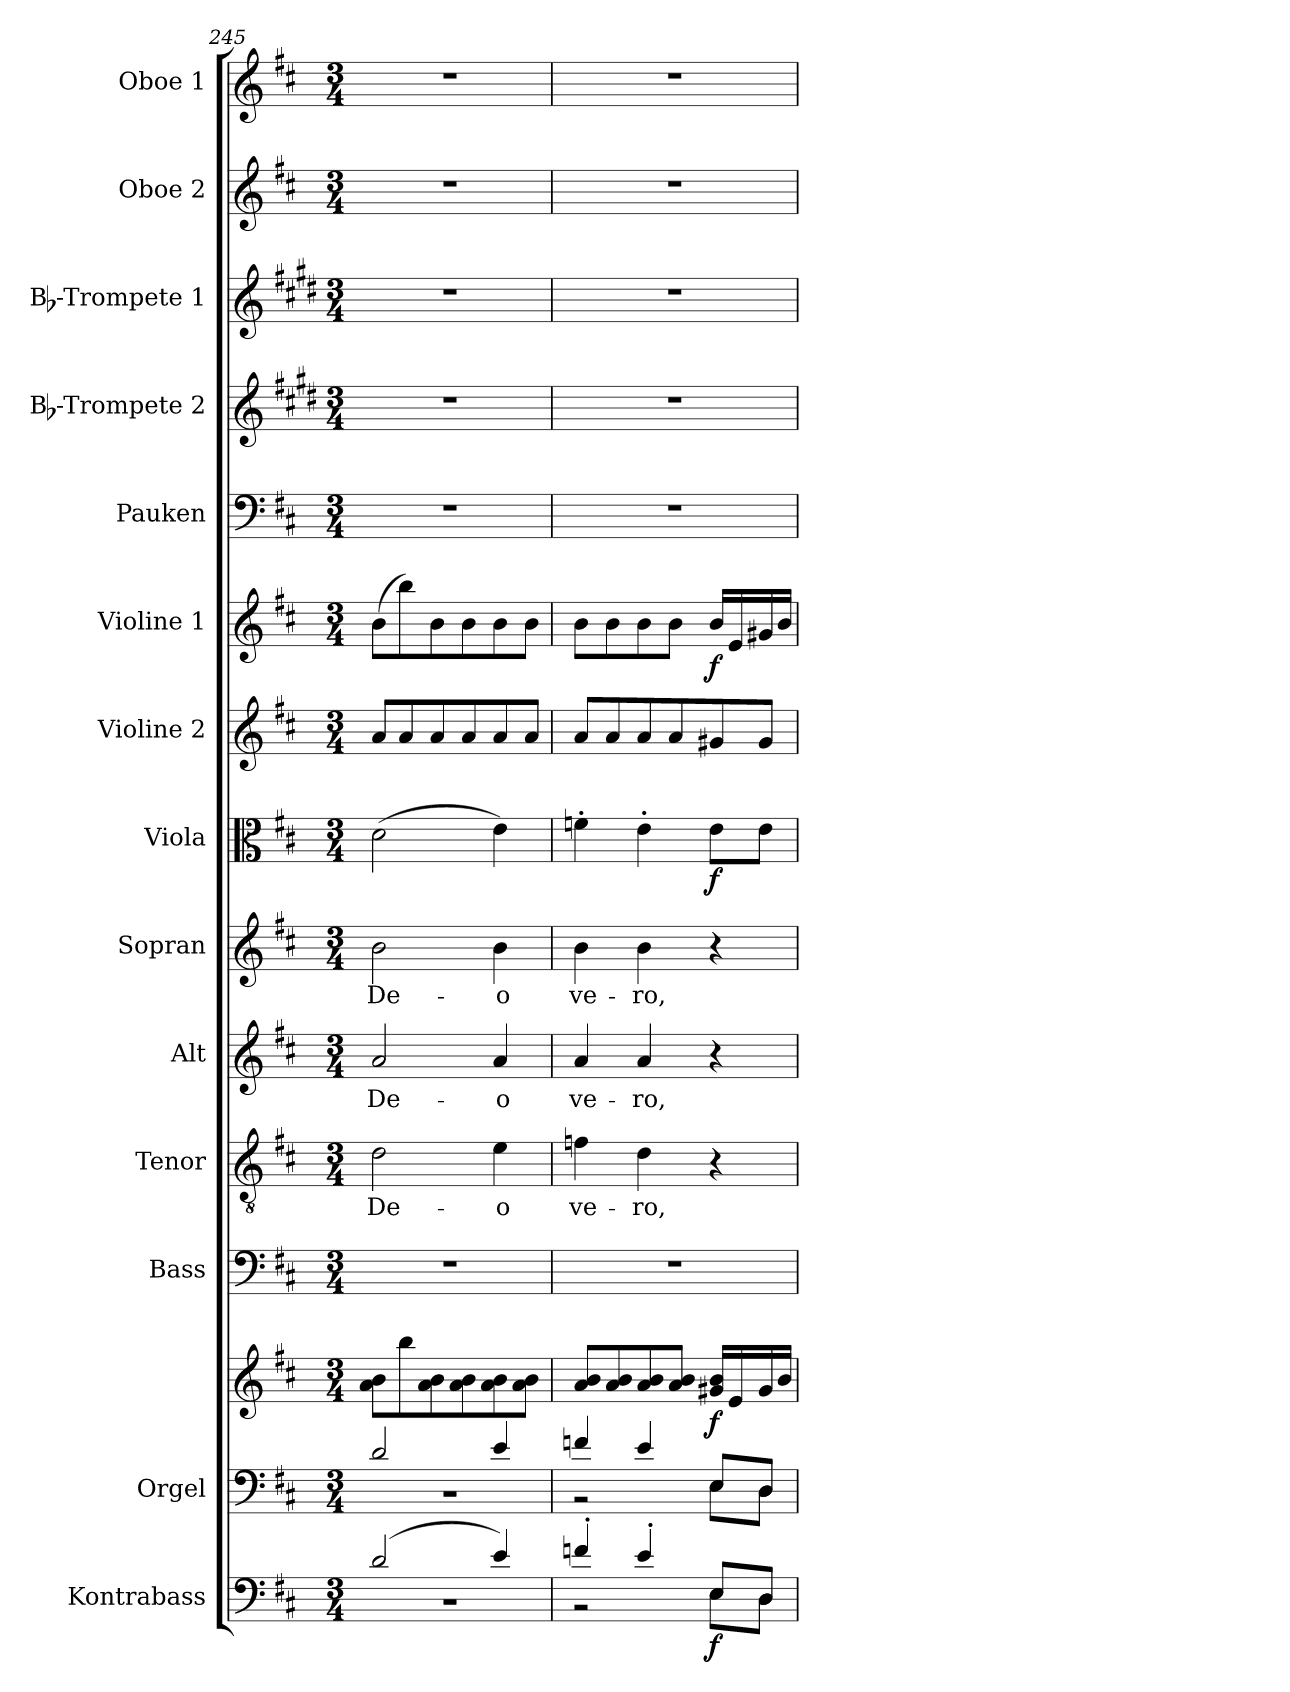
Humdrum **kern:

**kern	**dynam	**kern	**kern	**dynam	**kern	**kern	**text	**kern	**text	**kern	**text	**kern	**dynam	**kern	**kern	**dynam	**kern	**kern	**kern	**kern	**kern
*part14	*part14	*part13	*part13	*part13	*part12	*part11	*part11	*part10	*part10	*part9	*part9	*part8	*part8	*part7	*part6	*part6	*part5	*part4	*part3	*part2	*part1
*staff15	*staff15	*staff14	*staff13	*staff13/14	*staff12	*staff11	*staff11	*staff10	*staff10	*staff9	*staff9	*staff8	*staff8	*staff7	*staff6	*staff6	*staff5	*staff4	*staff3	*staff2	*staff1
*I"Kontrabass	*	*I"Orgel	*	*	*I"Bass	*I"Tenor	*	*I"Alt	*	*I"Sopran	*	*I"Viola	*	*I"Violine 2	*I"Violine 1	*	*I"Pauken	*I"Bb-Trompete 2	*I"Bb-Trompete 1	*I"Oboe 2	*I"Oboe 1
*I'Kb.	*	*I'Org.	*	*	*I'B.	*I'T.	*	*I'A.	*	*I'S.	*	*I'Vla.	*	*I'Vl. 2	*I'Vl. 1	*	*I'Pk.	*I'Bb Trp. 2	*I'Bb Trp. 1	*I'Ob. 2	*I'Ob. 1
*clefF4	*	*clefF4	*clefG2	*	*clefF4	*clefGv2	*	*clefG2	*	*clefG2	*	*clefC3	*	*clefG2	*clefG2	*	*clefF4	*clefG2	*clefG2	*clefG2	*clefG2
*ITrd7c12	*	*	*	*	*	*	*	*	*	*	*	*	*	*	*	*	*	*ITrd1c2	*ITrd1c2	*	*
*k[f#c#]	*	*k[f#c#]	*k[f#c#]	*	*k[f#c#]	*k[f#c#]	*	*k[f#c#]	*	*k[f#c#]	*	*k[f#c#]	*	*k[f#c#]	*k[f#c#]	*	*k[f#c#]	*k[f#c#]	*k[f#c#]	*k[f#c#]	*k[f#c#]
*D:	*	*D:	*D:	*	*D:	*D:	*	*D:	*	*D:	*	*D:	*	*D:	*D:	*	*D:	*D:	*D:	*D:	*D:
*M3/4	*	*M3/4	*M3/4	*	*M3/4	*M3/4	*	*M3/4	*	*M3/4	*	*M3/4	*	*M3/4	*M3/4	*	*M3/4	*M3/4	*M3/4	*M3/4	*M3/4
=245	=245	=245	=245	=245	=245	=245	=245	=245	=245	=245	=245	=245	=245	=245	=245	=245	=245	=245	=245	=245	=245
*^	*	*^	*	*	*	*	*	*	*	*	*	*	*	*	*	*	*	*	*	*	*
!	!LO:N:vis=1	!	!	!LO:N:vis=1	!	!	!	!	!LO:LY:b	!	!LO:LY:b	!	!LO:LY:b	!	!	!	!	!	!	!	!	!	!
(2D/	2.r	.	2d/	2.r	8a\ 8b\L	.	2.r	2d\	De-	2a/	De-	2b\	De-	(>2d\	.	8a/L	(>8b\L	.	2.r	2.r	2.r	2.r	2.r
.	.	.	.	.	8bb\	.	.	.	.	.	.	.	.	.	.	8a/	8bb\)	.	.	.	.	.	.
.	.	.	.	.	8a\ 8b\	.	.	.	.	.	.	.	.	.	.	8a/	8b\	.	.	.	.	.	.
.	.	.	.	.	8a\ 8b\	.	.	.	.	.	.	.	.	.	.	8a/	8b\	.	.	.	.	.	.
!	!	!	!	!	!	!	!	!	!LO:LY:b	!	!LO:LY:b	!	!LO:LY:b	!	!	!	!	!	!	!	!	!	!
4E/)	.	.	4e/	.	8a\ 8b\	.	.	4e\	-o	4a/	-o	4b\	-o	4e\)	.	8a/	8b\	.	.	.	.	.	.
.	.	.	.	.	8a\ 8b\J	.	.	.	.	.	.	.	.	.	.	8a/J	8b\J	.	.	.	.	.	.
=246	=246	=246	=246	=246	=246	=246	=246	=246	=246	=246	=246	=246	=246	=246	=246	=246	=246	=246	=246	=246	=246	=246	=246
!	!	!	!	!	!	!	!	!	!LO:LY:b	!	!LO:LY:b	!	!LO:LY:b	!	!	!	!	!	!	!	!	!	!
4Fn'>/	2r	.	4fn/	2r	8a/ 8b/L	.	2.r	4fn\	ve-	4a/	ve-	4b\	ve-	4fn'>\	.	8a/L	8b\L	.	2.r	2.r	2.r	2.r	2.r
.	.	.	.	.	8a/ 8b/	.	.	.	.	.	.	.	.	.	.	8a/	8b\	.	.	.	.	.	.
!	!	!	!	!	!	!	!	!	!LO:LY:b	!	!LO:LY:b	!	!LO:LY:b	!	!	!	!	!	!	!	!	!	!
4E'>/	.	.	4e/	.	8a/ 8b/	.	.	4d\	-ro,	4a/	-ro,	4b\	-ro,	4e'>\	.	8a/	8b\	.	.	.	.	.	.
.	.	.	.	.	8a/ 8b/J	.	.	.	.	.	.	.	.	.	.	8a/	8b\J	.	.	.	.	.	.
!	!	!LO:DY:b	!	!	!	!LO:DY:b	!	!	!	!	!	!	!	!	!LO:DY:b	!	!	!LO:DY:b	!	!	!	!	!
8EE/L	8EE\L	f	8E/L	8E\L	16g#X/ 16b/LL	f	.	4r	.	4r	.	4r	.	8e\L	f	8g#X/	16b/LL	f	.	.	.	.	.
.	.	.	.	.	16e/	.	.	.	.	.	.	.	.	.	.	.	16e/	.	.	.	.	.	.
8DD/J	8DD\J	.	8D/J	8D\J	16g#/	.	.	.	.	.	.	.	.	8e\J	.	8g#/J	16g#X/	.	.	.	.	.	.
.	.	.	.	.	16b/JJ	.	.	.	.	.	.	.	.	.	.	.	16b/JJ	.	.	.	.	.	.
*v	*v	*	*	*	*	*	*	*	*	*	*	*	*	*	*	*	*	*	*	*	*	*	*
*	*	*v	*v	*	*	*	*	*	*	*	*	*	*	*	*	*	*	*	*	*	*	*
=	=	=	=	=	=	=	=	=	=	=	=	=	=	=	=	=	=	=	=	=	=
*-	*-	*-	*-	*-	*-	*-	*-	*-	*-	*-	*-	*-	*-	*-	*-	*-	*-	*-	*-	*-	*-
